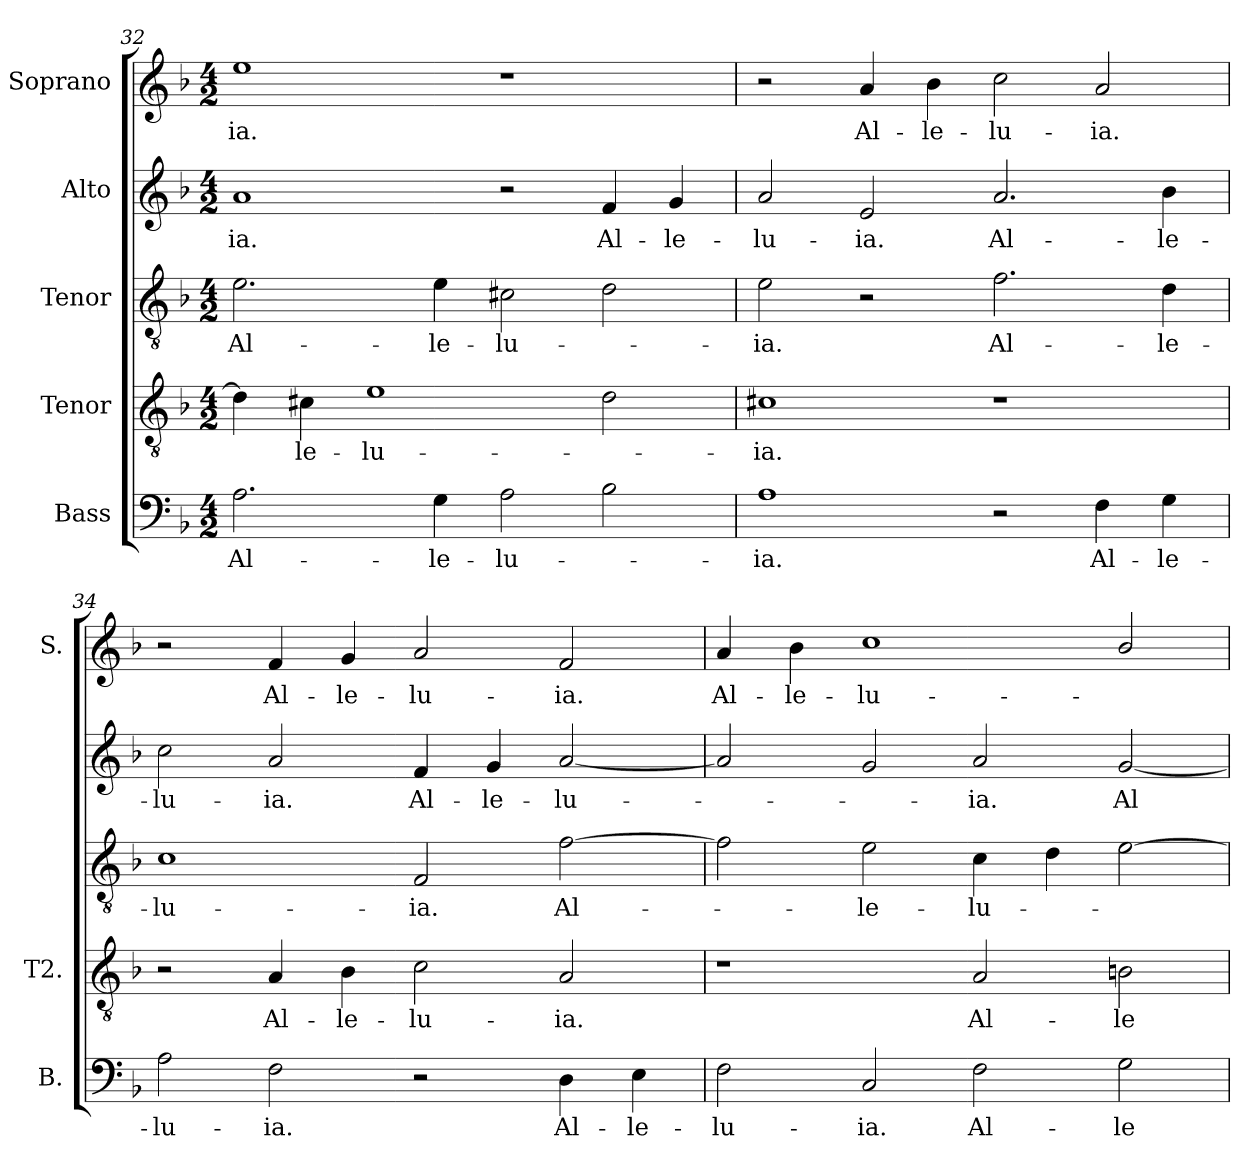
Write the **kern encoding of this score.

**kern	**text	**kern	**text	**kern	**text	**kern	**text	**kern	**text
*part5	*part5	*part4	*part4	*part3	*part3	*part2	*part2	*part1	*part1
*staff5	*staff5	*staff4	*staff4	*staff3	*staff3	*staff2	*staff2	*staff1	*staff1
*I"Bass	*	*I"Tenor	*	*I"Tenor	*	*I"Alto	*	*I"Soprano	*
*I'B.	*	*I'T2.	*	*	*	*	*	*I'S.	*
*clefF4	*	*clefGv2	*	*clefGv2	*	*clefG2	*	*clefG2	*
*	*	*ITrd7c12	*	*ITrd7c12	*	*	*	*	*
*k[b-]	*	*k[b-]	*	*k[b-]	*	*k[b-]	*	*k[b-]	*
*F:	*	*F:	*	*F:	*	*F:	*	*F:	*
*M4/2	*	*M4/2	*	*M4/2	*	*M4/2	*	*M4/2	*
=32	=32	=32	=32	=32	=32	=32	=32	=32	=32
!	!LO:LY:b:color=#000000	!	!	!	!	!	!	!	!
!	!	!	!	!	!LO:LY:b:color=#000000	!	!	!	!
!	!	!	!	!	!	!	!LO:LY:b:color=#000000	!	!
!	!	!	!	!	!	!	!	!	!LO:LY:b:color=#000000
2.Ai\	Al-	4Di\]	.	2.Ei\	Al-	1ai	-ia.	1eei	-ia.
!	!	!	!LO:LY:b:color=#000000	!	!	!	!	!	!
.	.	4C#Xi\	-le-	.	.	.	.	.	.
!	!	!	!LO:LY:b:color=#000000	!	!	!	!	!	!
.	.	1Ei	-lu-	.	.	.	.	.	.
!	!LO:LY:b:color=#000000	!	!	!	!	!	!	!	!
!	!	!	!	!	!LO:LY:b:color=#000000	!	!	!	!
4Gi\	-le-	.	.	4Ei\	-le-	.	.	.	.
!	!LO:LY:b:color=#000000	!	!	!	!	!	!	!	!
!	!	!	!	!	!LO:LY:b:color=#000000	!	!	!	!
2Ai\	-lu-	.	.	2C#Xi\	-lu-	2r	.	1r	.
!	!	!	!	!	!	!	!LO:LY:b:color=#000000	!	!
2B-i\	.	2Di\	.	2Di\	.	4fi/	Al-	.	.
!	!	!	!	!	!	!	!LO:LY:b:color=#000000	!	!
.	.	.	.	.	.	4gi/	-le-	.	.
!!LO:LB:g=z
=33	=33	=33	=33	=33	=33	=33	=33	=33	=33
!	!LO:LY:b:color=#000000	!	!	!	!	!	!	!	!
!	!	!	!LO:LY:b:color=#000000	!	!	!	!	!	!
!	!	!	!	!	!LO:LY:b:color=#000000	!	!	!	!
!	!	!	!	!	!	!	!LO:LY:b:color=#000000	!	!
1Ai	-ia.	1C#Xi	-ia.	2Ei\	-ia.	2ai/	-lu-	2r	.
!	!	!	!	!	!	!	!LO:LY:b:color=#000000	!	!
!	!	!	!	!	!	!	!	!	!LO:LY:b:color=#000000
.	.	.	.	2r	.	2ei/	-ia.	4ai/	Al-
!	!	!	!	!	!	!	!	!	!LO:LY:b:color=#000000
.	.	.	.	.	.	.	.	4b-i\	-le-
!	!	!	!	!	!LO:LY:b:color=#000000	!	!	!	!
!	!	!	!	!	!	!	!LO:LY:b:color=#000000	!	!
!	!	!	!	!	!	!	!	!	!LO:LY:b:color=#000000
2r	.	1r	.	2.Fi\	Al-	2.ai/	Al-	2cci\	-lu-
!	!LO:LY:b:color=#000000	!	!	!	!	!	!	!	!
!	!	!	!	!	!	!	!	!	!LO:LY:b:color=#000000
4Fi\	Al-	.	.	.	.	.	.	2ai/	-ia.
!	!LO:LY:b:color=#000000	!	!	!	!	!	!	!	!
!	!	!	!	!	!LO:LY:b:color=#000000	!	!	!	!
!	!	!	!	!	!	!	!LO:LY:b:color=#000000	!	!
4Gi\	-le-	.	.	4Di\	-le-	4b-i\	-le-	.	.
=34	=34	=34	=34	=34	=34	=34	=34	=34	=34
!	!LO:LY:b:color=#000000	!	!	!	!	!	!	!	!
!	!	!	!	!	!LO:LY:b:color=#000000	!	!	!	!
!	!	!	!	!	!	!	!LO:LY:b:color=#000000	!	!
2Ai\	-lu-	2r	.	1Ci	-lu-	2cci\	-lu-	2r	.
!	!LO:LY:b:color=#000000	!	!	!	!	!	!	!	!
!	!	!	!LO:LY:b:color=#000000	!	!	!	!	!	!
!	!	!	!	!	!	!	!LO:LY:b:color=#000000	!	!
!	!	!	!	!	!	!	!	!	!LO:LY:b:color=#000000
2Fi\	-ia.	4AAi/	Al-	.	.	2ai/	-ia.	4fi/	Al-
!	!	!	!LO:LY:b:color=#000000	!	!	!	!	!	!
!	!	!	!	!	!	!	!	!	!LO:LY:b:color=#000000
.	.	4BB-i\	-le-	.	.	.	.	4gi/	-le-
!	!	!	!LO:LY:b:color=#000000	!	!	!	!	!	!
!	!	!	!	!	!LO:LY:b:color=#000000	!	!	!	!
!	!	!	!	!	!	!	!LO:LY:b:color=#000000	!	!
!	!	!	!	!	!	!	!	!	!LO:LY:b:color=#000000
2r	.	2Ci\	-lu-	2FFi/	-ia.	4fi/	Al-	2ai/	-lu-
!	!	!	!	!	!	!	!LO:LY:b:color=#000000	!	!
.	.	.	.	.	.	4gi/	-le-	.	.
!	!LO:LY:b:color=#000000	!	!	!	!	!	!	!	!
!	!	!	!LO:LY:b:color=#000000	!	!	!	!	!	!
!	!	!	!	!	!LO:LY:b:color=#000000	!	!	!	!
!	!	!	!	!	!	!	!LO:LY:b:color=#000000	!	!
!	!	!	!	!	!	!	!	!	!LO:LY:b:color=#000000
4Di\	Al-	2AAi/	-ia.	[2Fi\	Al-	[2ai/	-lu-	2fi/	-ia.
!	!LO:LY:b:color=#000000	!	!	!	!	!	!	!	!
4Ei\	-le-	.	.	.	.	.	.	.	.
=35	=35	=35	=35	=35	=35	=35	=35	=35	=35
!	!LO:LY:b:color=#000000	!	!	!	!	!	!	!	!
!	!	!	!	!	!	!	!	!	!LO:LY:b:color=#000000
2Fi\	-lu-	1r	.	2Fi\]	.	2ai/]	.	4ai/	Al-
!	!	!	!	!	!	!	!	!	!LO:LY:b:color=#000000
.	.	.	.	.	.	.	.	4b-i\	-le-
!	!LO:LY:b:color=#000000	!	!	!	!	!	!	!	!
!	!	!	!	!	!LO:LY:b:color=#000000	!	!	!	!
!	!	!	!	!	!	!	!	!	!LO:LY:b:color=#000000
2Ci/	-ia.	.	.	2Ei\	-le-	2gi/	.	1cci	-lu-
!	!LO:LY:b:color=#000000	!	!	!	!	!	!	!	!
!	!	!	!LO:LY:b:color=#000000	!	!	!	!	!	!
!	!	!	!	!	!LO:LY:b:color=#000000	!	!	!	!
!	!	!	!	!	!	!	!LO:LY:b:color=#000000	!	!
2Fi\	Al-	2AAi/	Al-	4Ci\	-lu-	2ai/	-ia.	.	.
.	.	.	.	4Di\	.	.	.	.	.
!	!LO:LY:b:color=#000000	!	!	!	!	!	!	!	!
!	!	!	!LO:LY:b:color=#000000	!	!	!	!	!	!
!	!	!	!	!	!	!	!LO:LY:b:color=#000000	!	!
2Gi\	-le-	2BBi\	-le-	[2Ei\	.	[2gi/	Al-	2b-i/	.
=	=	=	=	=	=	=	=	=	=
*-	*-	*-	*-	*-	*-	*-	*-	*-	*-
